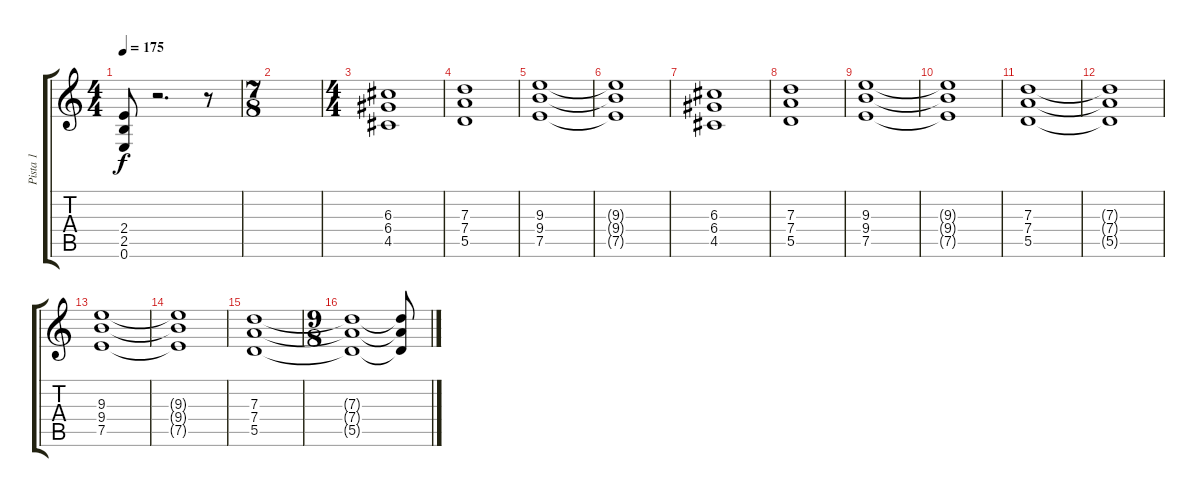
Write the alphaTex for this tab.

\track ("Pista 1" "Pista 1") {instrument distortionguitar}
\staff {score tabs}
\tuning (E4 B3 G3 D3 A2 E2) {hide}
\ts (4 4)
\tempo 175
\clef g2
\ks c
(2.4 2.5 0.6).8{dy f} r.2{d} r.8 |
\ts (7 8)
|
\ts (4 4)
(6.3 6.4 4.5).1 |
(7.3 7.4 5.5).1 |
(9.3 9.4 7.5).1 |
(9.3{t} 9.4{t} 7.5{t}).1 |
(6.3 6.4 4.5).1 |
(7.3 7.4 5.5).1 |
(9.3 9.4 7.5).1 |
(9.3{t} 9.4{t} 7.5{t}).1 |
(7.3 7.4 5.5).1 |
(7.3{t} 7.4{t} 5.5{t}).1 |
(9.3 9.4 7.5).1 |
(9.3{t} 9.4{t} 7.5{t}).1 |
(7.3 7.4 5.5).1 |
\ts (9 8)
(7.3{t} 7.4{t} 5.5{t}).1 (7.3{t} 7.4{t} 5.5{t}).8
